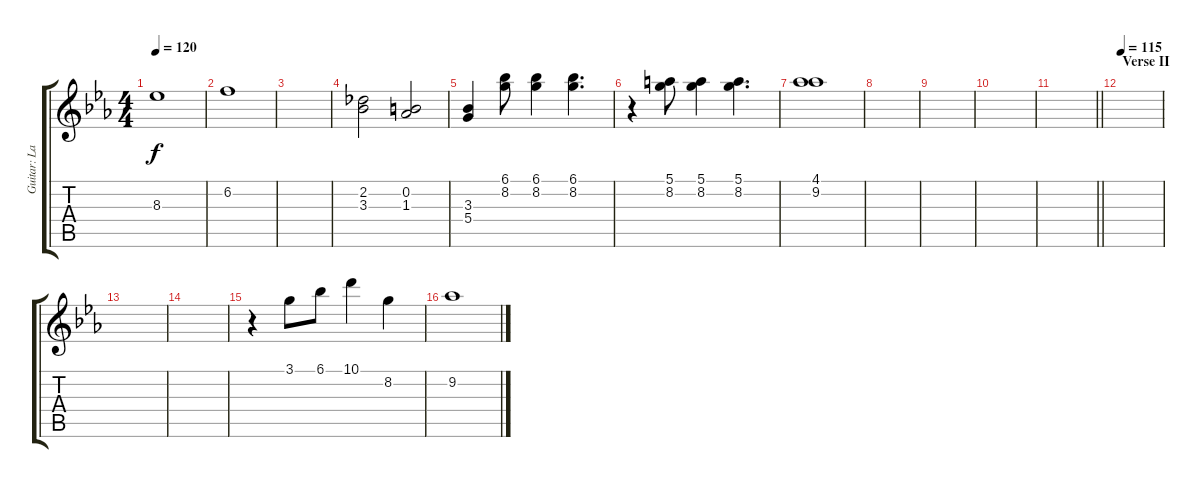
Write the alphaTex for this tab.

\track ("Guitar: Larry" "Guitar: La") {instrument distortionguitar}
\staff {score tabs}
\tuning (E4 B3 G3 D3 A2 E2) {hide}
\ts (4 4)
\tempo 120
\clef g2
\ks eb
8.3.1{dy f} |
6.2.1 |
|
(2.2 3.3).2{instrument electricguitarjazz} (0.2 1.3).2 |
(3.3 5.4).4 (6.1 8.2).8 (6.1 8.2).4 (6.1 8.2).4{d} |
r.4 (5.1 8.2).8 (5.1 8.2).4 (5.1 8.2).4{d} |
(4.1 9.2).1 |
|
|
|
\barLineRight lightlight
|
\section ("" "Verse II")
\tempo 115
|
|
|
r.4 3.1.8 6.1.8 10.1.4 8.2.4 |
9.2.1
